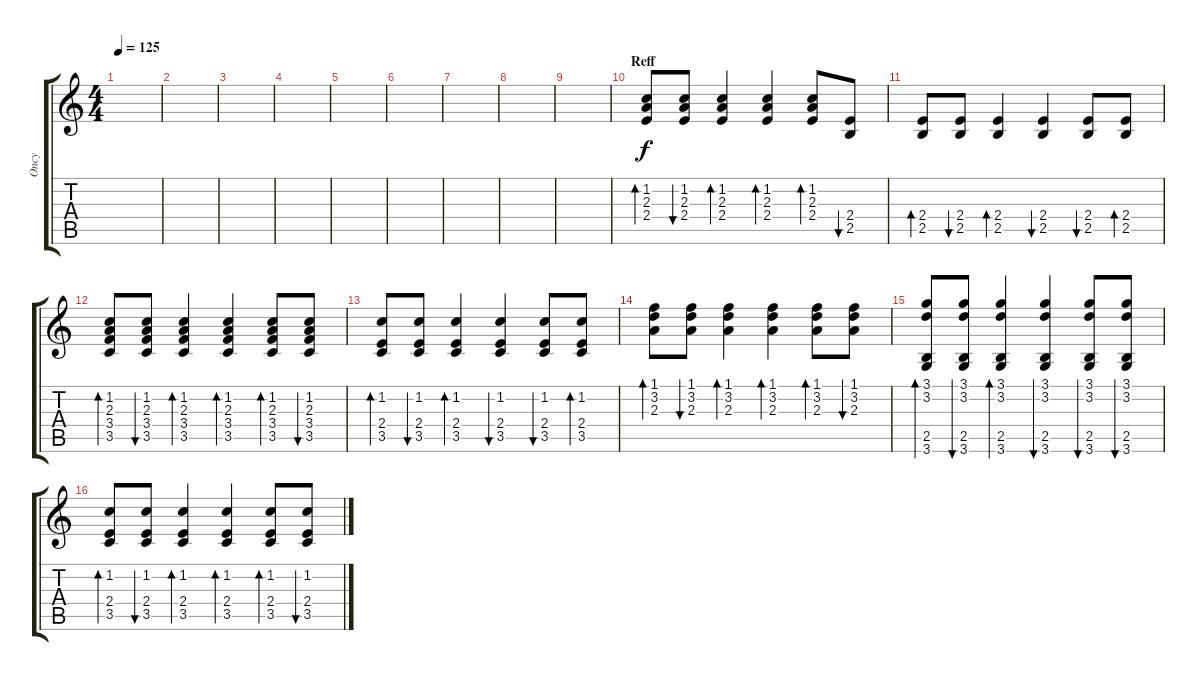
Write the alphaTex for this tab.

\track ("Oncy" "Oncy") {instrument acousticguitarsteel}
\staff {score tabs}
\tuning (E4 B3 G3 D3 A2 E2) {hide}
\ts (4 4)
\tempo 125
\clef g2
\ks c
|
|
|
|
|
|
|
|
|
\section ("" "Reff")
(1.2 2.3 2.4).8{bd 240 volume 10} (1.2 2.3 2.4).8{bu 240} (1.2 2.3 2.4).4{bd 240} (1.2 2.3 2.4).4{bd 240} (1.2 2.3 2.4).8{bd 240} (2.4 2.5).8{bu 240} |
(2.4 2.5).8{bd 240} (2.4 2.5).8{bu 240} (2.4 2.5).4{bd 240} (2.4 2.5).4{bu 240} (2.4 2.5).8{bu 240} (2.4 2.5).8{bd 240} |
(1.2 2.3 3.4 3.5).8{bd 240} (1.2 2.3 3.4 3.5).8{bu 240} (1.2 2.3 3.4 3.5).4{bd 240} (1.2 2.3 3.4 3.5).4{bd 240} (1.2 2.3 3.4 3.5).8{bd 240} (1.2 2.3 3.4 3.5).8{bu 240} |
(1.2 2.4 3.5).8{bd 240} (1.2 2.4 3.5).8{bu 240} (1.2 2.4 3.5).4{bd 240} (1.2 2.4 3.5).4{bu 240} (1.2 2.4 3.5).8{bu 240} (1.2 2.4 3.5).8{bd 240} |
(1.1 3.2 2.3).8{bd 240} (1.1 3.2 2.3).8{bu 240} (1.1 3.2 2.3).4{bd 240} (1.1 3.2 2.3).4{bd 240} (1.1 3.2 2.3).8{bd 240} (1.1 3.2 2.3).8{bu 240} |
(3.1 3.2 2.5 3.6).8{bd 240} (3.1 3.2 2.5 3.6).8{bu 240} (3.1 3.2 2.5 3.6).4{bd 240} (3.1 3.2 2.5 3.6).4{bu 240} (3.1 3.2 2.5 3.6).8{bu 240} (3.1 3.2 2.5 3.6).8{bu 240} |
(1.2 2.4 3.5).8{bd 240} (1.2 2.4 3.5).8{bu 240} (1.2 2.4 3.5).4{bd 240} (1.2 2.4 3.5).4{bd 240} (1.2 2.4 3.5).8{bd 240} (1.2 2.4 3.5).8{bu 240}
